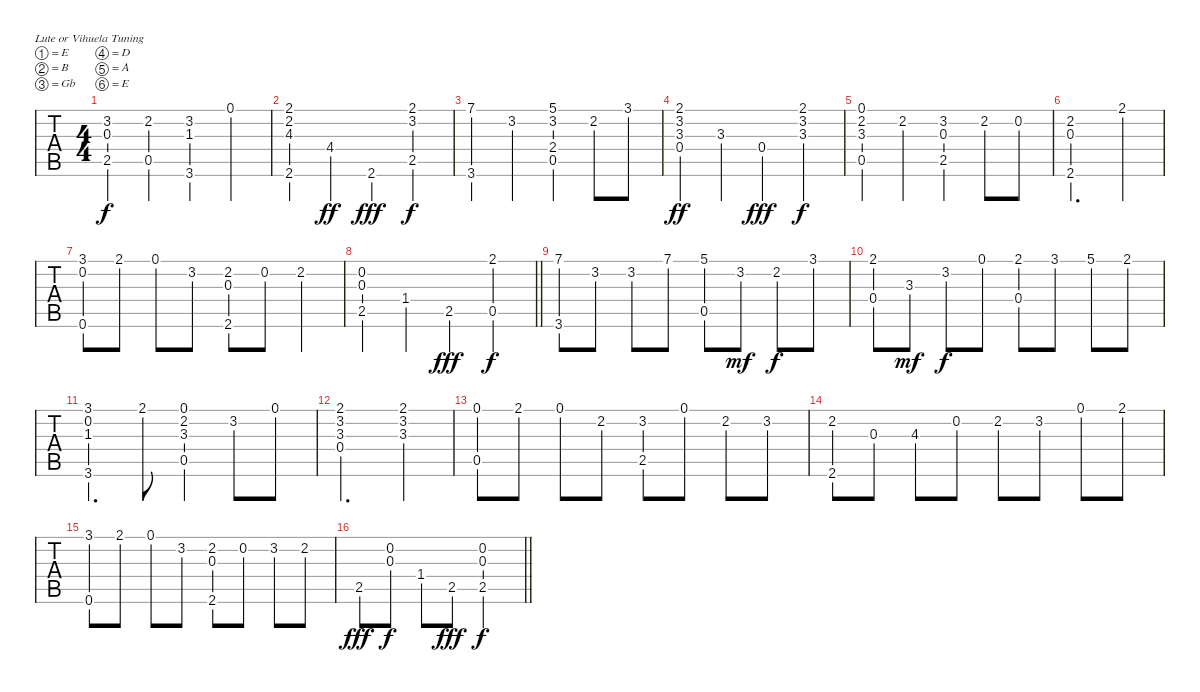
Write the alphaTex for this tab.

\bracketExtendMode groupsimilarinstruments
\singleTrackTrackNamePolicy hidden
\multiTrackTrackNamePolicy hidden
\firstSystemTrackNameOrientation horizontal
\otherSystemsTrackNameOrientation horizontal
\track ("Piste 1" "N-Gt") {instrument acousticguitarnylon}
\staff {tabs}
\tuning (E4 B3 Gb3 D3 A2 E2)
\ts (4 4)
\tempo (112 hide)
\clef g2
\ks d
(3.2 0.3 2.5).4{dy f} (2.2 0.5).4 (3.2 1.3 3.6).4 0.1.4 |
(2.1 2.2 4.3 2.6).4 4.4.4{dy ff} 2.6.4{dy fff} (2.1 3.2 2.5).4{dy f} |
(7.1 3.6).4 3.2.4 (5.1 3.2 2.4 0.5).4 2.2.8 3.1.8 |
(2.1 3.2 3.3 0.4).4{dy ff} 3.3.4 0.4.4{dy fff} (2.1 3.2 3.3).4{dy f} |
(0.1 2.2 3.3 0.5).4 2.2.4 (3.2 0.3 2.5).4 2.2.8 0.2.8 |
(2.2 0.3 2.6).2{d} 2.1.4 |
(3.1 0.2 0.6).8 2.1.8 0.1.8 3.2.8 (2.2 0.3 2.6).8 0.2.8 2.2.4 |
\barLineRight lightlight
(0.2 0.3 2.5).4 1.4.4 2.5.4{dy fff} (2.1 0.5).4{dy f} |
(7.1 3.6).8 3.2.8 3.2.8 7.1.8 (5.1 0.5).8 3.2.8{dy mf} 2.2.8{dy f} 3.1.8 |
(2.1 0.4).8 3.3.8{dy mf} 3.2.8{dy f} 0.1.8 (2.1 0.4).8 3.1.8 5.1.8 2.1.8 |
(3.1 0.2 1.3 3.6).4{d} 2.1.8 (0.1 2.2 3.3 0.5).4 3.2.8 0.1.8 |
(2.1 3.2 3.3 0.4).2{d} (2.1 3.2 3.3).4 |
(0.1 0.5).8 2.1.8 0.1.8 2.2.8 (3.2 2.5).8 0.1.8 2.2.8 3.2.8 |
(2.2 2.6).8 0.3.8 4.3.8 0.2.8 2.2.8 3.2.8 0.1.8 2.1.8 |
(3.1 0.6).8 2.1.8 0.1.8 3.2.8 (2.2 0.3 2.6).8 0.2.8 3.2.8 2.2.8 |
\barLineRight lightlight
2.5.8{dy fff} (0.2 0.3).8{dy f} 1.4.8 2.5.8{dy fff} (0.2 0.3 2.5).2{dy f}
